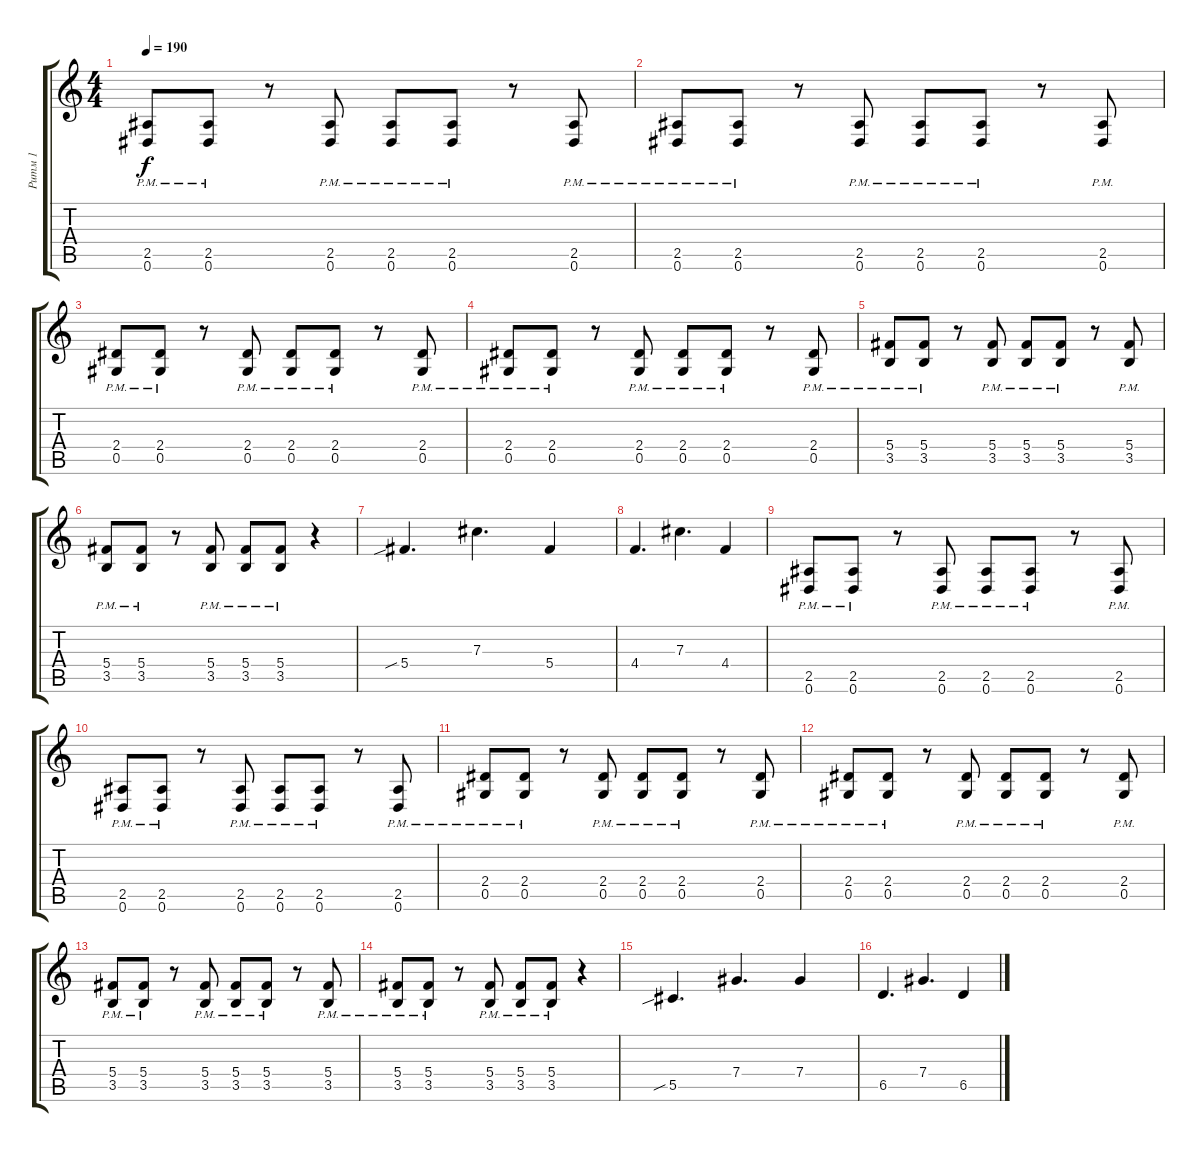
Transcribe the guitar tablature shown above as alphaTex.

\track ("Ритм 1" "Ритм 1") {instrument distortionguitar}
\staff {score tabs}
\tuning (Eb4 Bb3 Gb3 Db3 Ab2 Eb2) {hide}
\ts (4 4)
\tempo 190
\clef g2
\ks c
(2.5{pm} 0.6{pm}).8{dy f} (2.5{pm} 0.6{pm}).8 r.8 (2.5{pm} 0.6{pm}).8 (2.5{pm} 0.6{pm}).8 (2.5{pm} 0.6{pm}).8 r.8 (2.5{pm} 0.6{pm}).8 |
(2.5{pm} 0.6{pm}).8 (2.5{pm} 0.6{pm}).8 r.8 (2.5{pm} 0.6{pm}).8 (2.5{pm} 0.6{pm}).8 (2.5{pm} 0.6{pm}).8 r.8 (2.5{pm} 0.6{pm}).8 |
(2.4{pm} 0.5{pm}).8 (2.4{pm} 0.5{pm}).8 r.8 (2.4{pm} 0.5{pm}).8 (2.4{pm} 0.5{pm}).8 (2.4{pm} 0.5{pm}).8 r.8 (2.4{pm} 0.5{pm}).8 |
(2.4{pm} 0.5{pm}).8 (2.4{pm} 0.5{pm}).8 r.8 (2.4{pm} 0.5{pm}).8 (2.4{pm} 0.5{pm}).8 (2.4{pm} 0.5{pm}).8 r.8 (2.4{pm} 0.5{pm}).8 |
(5.4{pm} 3.5{pm}).8 (5.4{pm} 3.5{pm}).8 r.8 (5.4{pm} 3.5{pm}).8 (5.4{pm} 3.5{pm}).8 (5.4{pm} 3.5{pm}).8 r.8 (5.4{pm} 3.5{pm}).8 |
(5.4{pm} 3.5{pm}).8 (5.4{pm} 3.5{pm}).8 r.8 (5.4{pm} 3.5{pm}).8 (5.4{pm} 3.5{pm}).8 (5.4{pm} 3.5{pm}).8 r.4 |
5.4{sib}.4{d} 7.3.4{d} 5.4.4 |
4.4.4{d} 7.3.4{d} 4.4.4 |
(2.5{pm} 0.6{pm}).8 (2.5{pm} 0.6{pm}).8 r.8 (2.5{pm} 0.6{pm}).8 (2.5{pm} 0.6{pm}).8 (2.5{pm} 0.6{pm}).8 r.8 (2.5{pm} 0.6{pm}).8 |
(2.5{pm} 0.6{pm}).8 (2.5{pm} 0.6{pm}).8 r.8 (2.5{pm} 0.6{pm}).8 (2.5{pm} 0.6{pm}).8 (2.5{pm} 0.6{pm}).8 r.8 (2.5{pm} 0.6{pm}).8 |
(2.4{pm} 0.5{pm}).8 (2.4{pm} 0.5{pm}).8 r.8 (2.4{pm} 0.5{pm}).8 (2.4{pm} 0.5{pm}).8 (2.4{pm} 0.5{pm}).8 r.8 (2.4{pm} 0.5{pm}).8 |
(2.4{pm} 0.5{pm}).8 (2.4{pm} 0.5{pm}).8 r.8 (2.4{pm} 0.5{pm}).8 (2.4{pm} 0.5{pm}).8 (2.4{pm} 0.5{pm}).8 r.8 (2.4{pm} 0.5{pm}).8 |
(5.4{pm} 3.5{pm}).8 (5.4{pm} 3.5{pm}).8 r.8 (5.4{pm} 3.5{pm}).8 (5.4{pm} 3.5{pm}).8 (5.4{pm} 3.5{pm}).8 r.8 (5.4{pm} 3.5{pm}).8 |
(5.4{pm} 3.5{pm}).8 (5.4{pm} 3.5{pm}).8 r.8 (5.4{pm} 3.5{pm}).8 (5.4{pm} 3.5{pm}).8 (5.4{pm} 3.5{pm}).8 r.4 |
5.5{sib}.4{d} 7.4.4{d} 7.4.4 |
6.5.4{d} 7.4.4{d} 6.5.4
